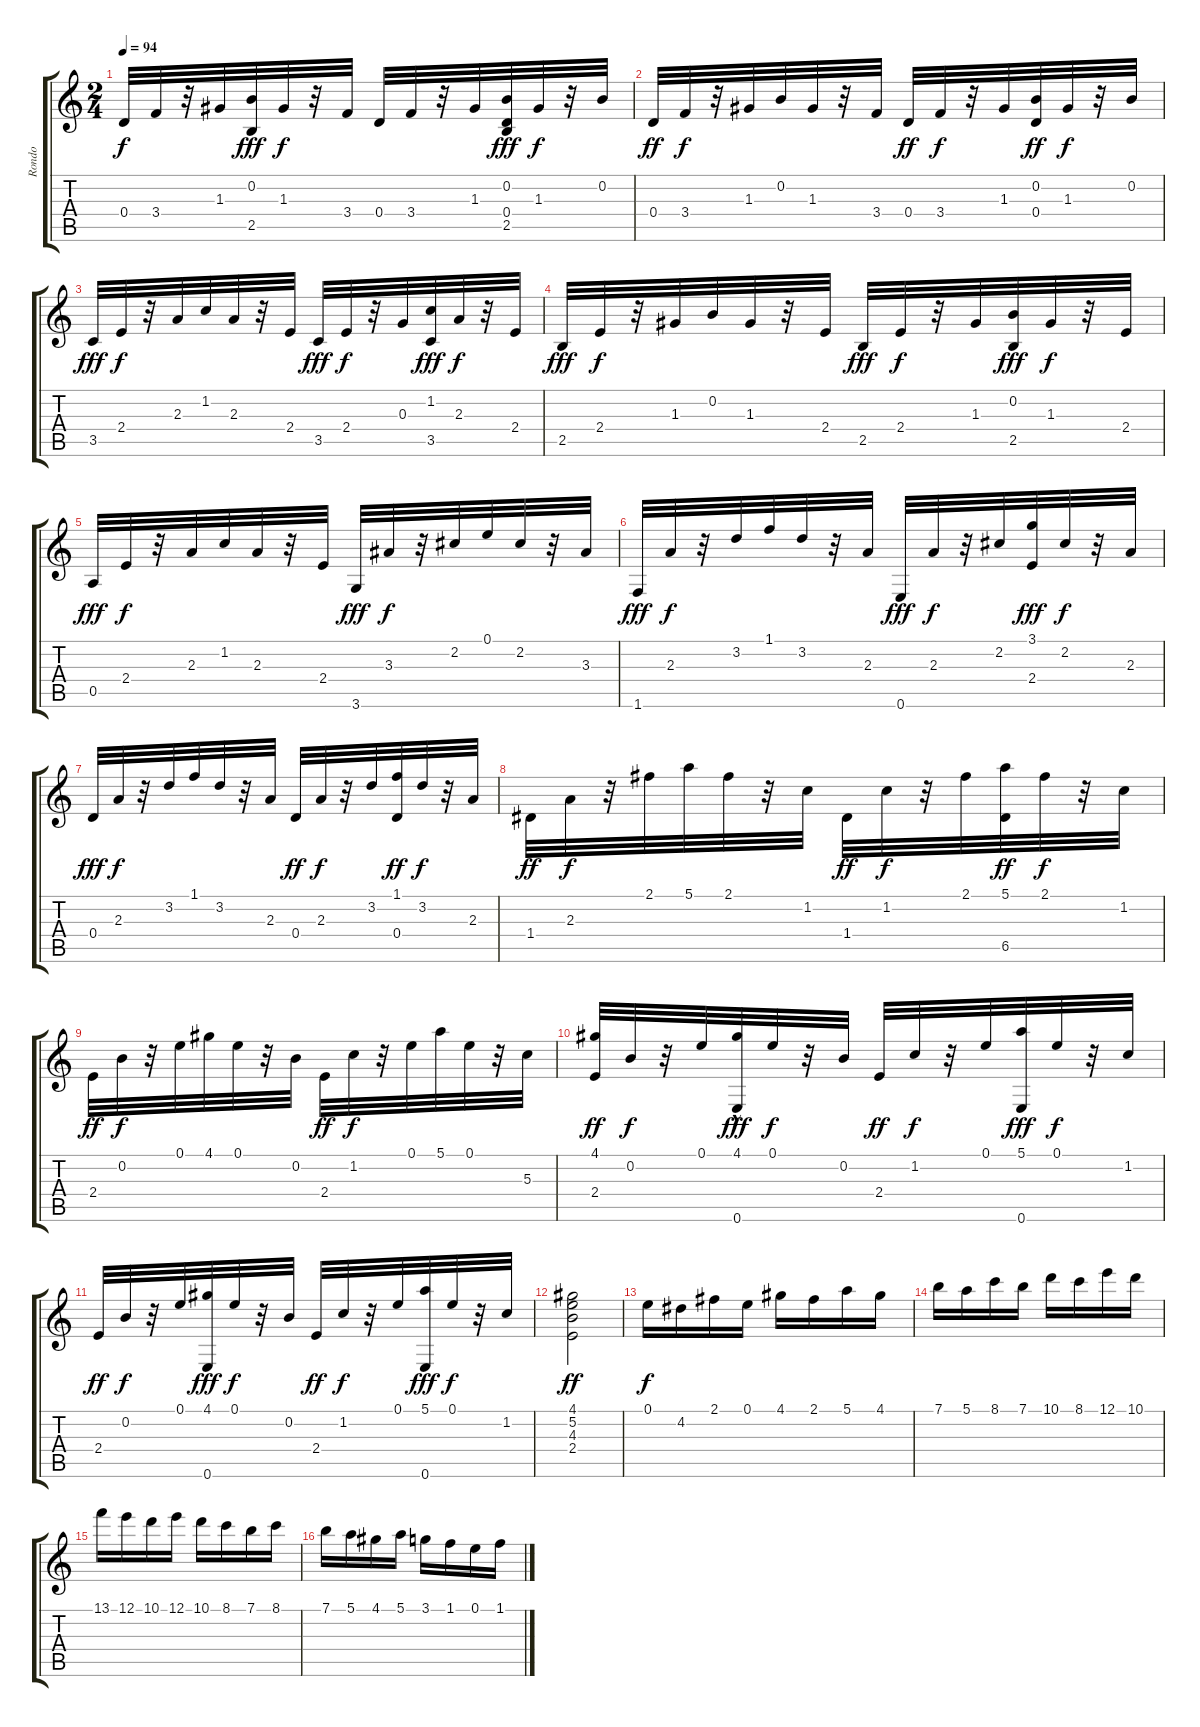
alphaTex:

\track ("Rondo" "Rondo") {instrument acousticguitarnylon}
\staff {score tabs}
\tuning (E4 B3 G3 D3 A2 E2) {hide}
\ts (2 4)
\tempo 94
\clef g2
\ks c
0.4.32{dy f} 3.4.32 r.32 1.3.32 (0.2 2.5).32{dy fff} 1.3.32{dy f} r.32 3.4.32 0.4.32 3.4.32 r.32 1.3.32 (0.2 0.4 2.5).32{dy fff} 1.3.32{dy f} r.32 0.2.32 |
0.4.32{dy ff} 3.4.32{dy f} r.32 1.3.32 0.2.32 1.3.32 r.32 3.4.32 0.4.32{dy ff} 3.4.32{dy f} r.32 1.3.32 (0.2 0.4).32{dy ff} 1.3.32{dy f} r.32 0.2.32 |
3.5.32{dy fff} 2.4.32{dy f} r.32 2.3.32 1.2.32 2.3.32 r.32 2.4.32 3.5.32{dy fff} 2.4.32{dy f} r.32 0.3.32 (1.2 3.5).32{dy fff} 2.3.32{dy f} r.32 2.4.32 |
2.5.32{dy fff} 2.4.32{dy f} r.32 1.3.32 0.2.32 1.3.32 r.32 2.4.32 2.5.32{dy fff} 2.4.32{dy f} r.32 1.3.32 (0.2 2.5).32{dy fff} 1.3.32{dy f} r.32 2.4.32 |
0.5.32{dy fff} 2.4.32{dy f} r.32 2.3.32 1.2.32 2.3.32 r.32 2.4.32 3.6.32{dy fff} 3.3.32{dy f} r.32 2.2.32 0.1.32 2.2.32 r.32 3.3.32 |
1.6.32{dy fff} 2.3.32{dy f} r.32 3.2.32 1.1.32 3.2.32 r.32 2.3.32 0.6.32{dy fff} 2.3.32{dy f} r.32 2.2.32 (3.1 2.4).32{dy fff} 2.2.32{dy f} r.32 2.3.32 |
0.4.32{dy fff} 2.3.32{dy f} r.32 3.2.32 1.1.32 3.2.32 r.32 2.3.32 0.4.32{dy ff} 2.3.32{dy f} r.32 3.2.32 (1.1 0.4).32{dy ff} 3.2.32{dy f} r.32 2.3.32 |
1.4.32{dy ff} 2.3.32{dy f} r.32 2.1.32 5.1.32 2.1.32 r.32 1.2.32 1.4.32{dy ff} 1.2.32{dy f} r.32 2.1.32 (5.1 6.5).32{dy ff} 2.1.32{dy f} r.32 1.2.32 |
2.4.32{dy ff} 0.2.32{dy f} r.32 0.1.32 4.1.32 0.1.32 r.32 0.2.32 2.4.32{dy ff} 1.2.32{dy f} r.32 0.1.32 5.1.32 0.1.32 r.32 5.3.32 |
(4.1 2.4).32{dy ff} 0.2.32{dy f} r.32 0.1.32 (4.1{hac} 0.6).32{dy fff} 0.1.32{dy f} r.32 0.2.32 2.4.32{dy ff} 1.2.32{dy f} r.32 0.1.32 (5.1 0.6).32{dy fff} 0.1.32{dy f} r.32 1.2.32 |
2.4.32{dy ff} 0.2.32{dy f} r.32 0.1.32 (4.1 0.6).32{dy fff} 0.1.32{dy f} r.32 0.2.32 2.4.32{dy ff} 1.2.32{dy f} r.32 0.1.32 (5.1 0.6).32{dy fff} 0.1.32{dy f} r.32 1.2.32 |
(4.1 5.2 4.3 2.4).2{dy ff} |
0.1.16{dy f} 4.2.16 2.1.16 0.1.16 4.1.16 2.1.16 5.1.16 4.1.16 |
7.1.16 5.1.16 8.1.16 7.1.16 10.1.16 8.1.16 12.1.16 10.1.16 |
13.1.16 12.1.16 10.1.16 12.1.16 10.1.16 8.1.16 7.1.16 8.1.16 |
7.1.16 5.1.16 4.1.16 5.1.16 3.1.16 1.1.16 0.1.16 1.1.16
